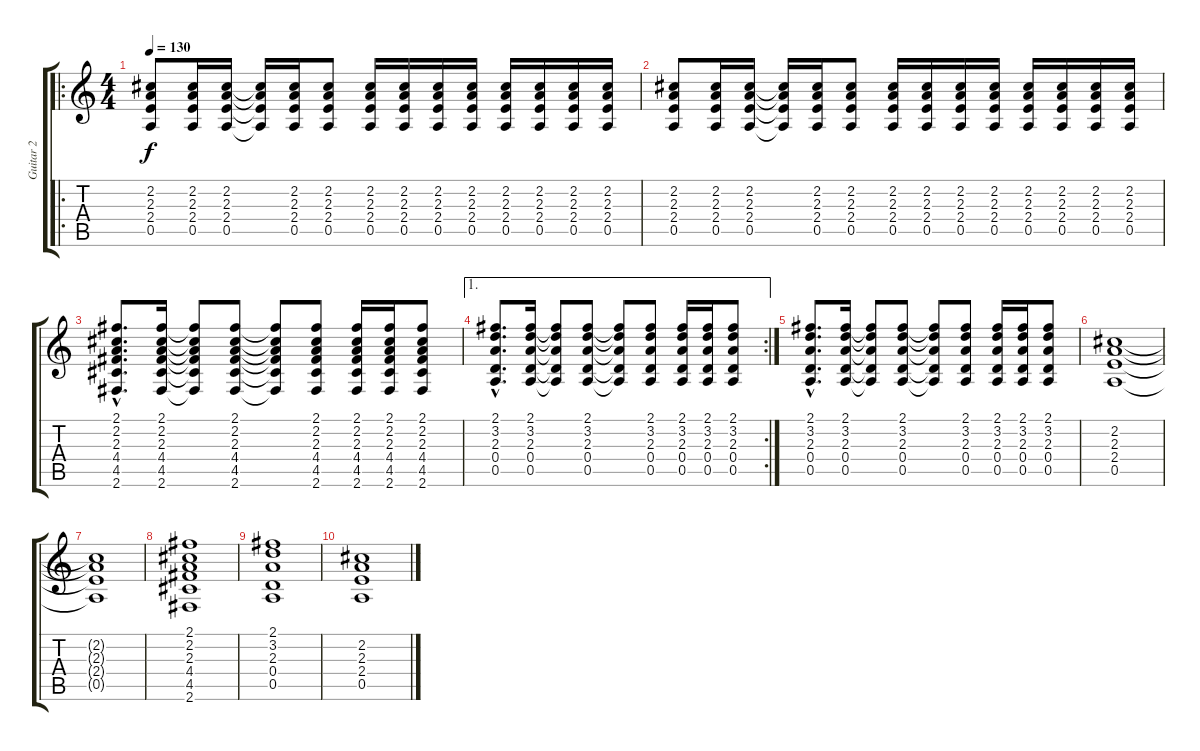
\track ("Guitar 2" "Guitar 2") {instrument overdrivenguitar}
\staff {score tabs}
\tuning (E4 B3 G3 D3 A2 E2) {hide}
\ro
\ts (4 4)
\tempo 130
\clef g2
\ks c
(2.2 2.3 2.4 0.5).8{dy f} (2.2 2.3 2.4 0.5).16 (2.2 2.3 2.4 0.5).16 (2.2{t} 2.3{t} 2.4{t} 0.5{t}).16 (2.2 2.3 2.4 0.5).16 (2.2 2.3 2.4 0.5).8 (2.2 2.3 2.4 0.5).16 (2.2 2.3 2.4 0.5).16 (2.2 2.3 2.4 0.5).16 (2.2 2.3 2.4 0.5).16 (2.2 2.3 2.4 0.5).16 (2.2 2.3 2.4 0.5).16 (2.2 2.3 2.4 0.5).16 (2.2 2.3 2.4 0.5).16 |
(2.2 2.3 2.4 0.5).8 (2.2 2.3 2.4 0.5).16 (2.2 2.3 2.4 0.5).16 (2.2{t} 2.3{t} 2.4{t} 0.5{t}).16 (2.2 2.3 2.4 0.5).16 (2.2 2.3 2.4 0.5).8 (2.2 2.3 2.4 0.5).16 (2.2 2.3 2.4 0.5).16 (2.2 2.3 2.4 0.5).16 (2.2 2.3 2.4 0.5).16 (2.2 2.3 2.4 0.5).16 (2.2 2.3 2.4 0.5).16 (2.2 2.3 2.4 0.5).16 (2.2 2.3 2.4 0.5).16 |
(2.1{hac} 2.2{hac} 2.3{hac} 4.4{hac} 4.5{hac} 2.6{hac}).8{d} (2.1 2.2 2.3 4.4 4.5 2.6).16 (2.1{t} 2.2{t} 2.3{t} 4.4{t} 4.5{t} 2.6{t}).8 (2.1 2.2 2.3 4.4 4.5 2.6).8 (2.1{t} 2.2{t} 2.3{t} 4.4{t} 4.5{t} 2.6{t}).8 (2.1 2.2 2.3 4.4 4.5 2.6).8 (2.1 2.2 2.3 4.4 4.5 2.6).16 (2.1 2.2 2.3 4.4 4.5 2.6).16 (2.1 2.2 2.3 4.4 4.5 2.6).8 |
\ae 1
\rc 2
(2.1{hac} 3.2{hac} 2.3{hac} 0.4{hac} 0.5{hac}).8{d} (2.1 3.2 2.3 0.4 0.5).16 (2.1{t} 3.2{t} 2.3{t} 0.4{t} 0.5{t}).8 (2.1 3.2 2.3 0.4 0.5).8 (2.1{t} 3.2{t} 2.3{t} 0.4{t} 0.5{t}).8 (2.1 3.2 2.3 0.4 0.5).8 (2.1 3.2 2.3 0.4 0.5).16 (2.1 3.2 2.3 0.4 0.5).16 (2.1 3.2 2.3 0.4 0.5).8 |
(2.1{hac} 3.2{hac} 2.3{hac} 0.4{hac} 0.5{hac}).8{d} (2.1 3.2 2.3 0.4 0.5).16 (2.1{t} 3.2{t} 2.3{t} 0.4{t} 0.5{t}).8 (2.1 3.2 2.3 0.4 0.5).8 (2.1{t} 3.2{t} 2.3{t} 0.4{t} 0.5{t}).8 (2.1 3.2 2.3 0.4 0.5).8 (2.1 3.2 2.3 0.4 0.5).16 (2.1 3.2 2.3 0.4 0.5).16 (2.1 3.2 2.3 0.4 0.5).8 |
(2.2 2.3 2.4 0.5).1 |
(2.2{t} 2.3{t} 2.4{t} 0.5{t}).1 |
(2.1 2.2 2.3 4.4 4.5 2.6).1 |
(2.1 3.2 2.3 0.4 0.5).1 |
(2.2 2.3 2.4 0.5).1
